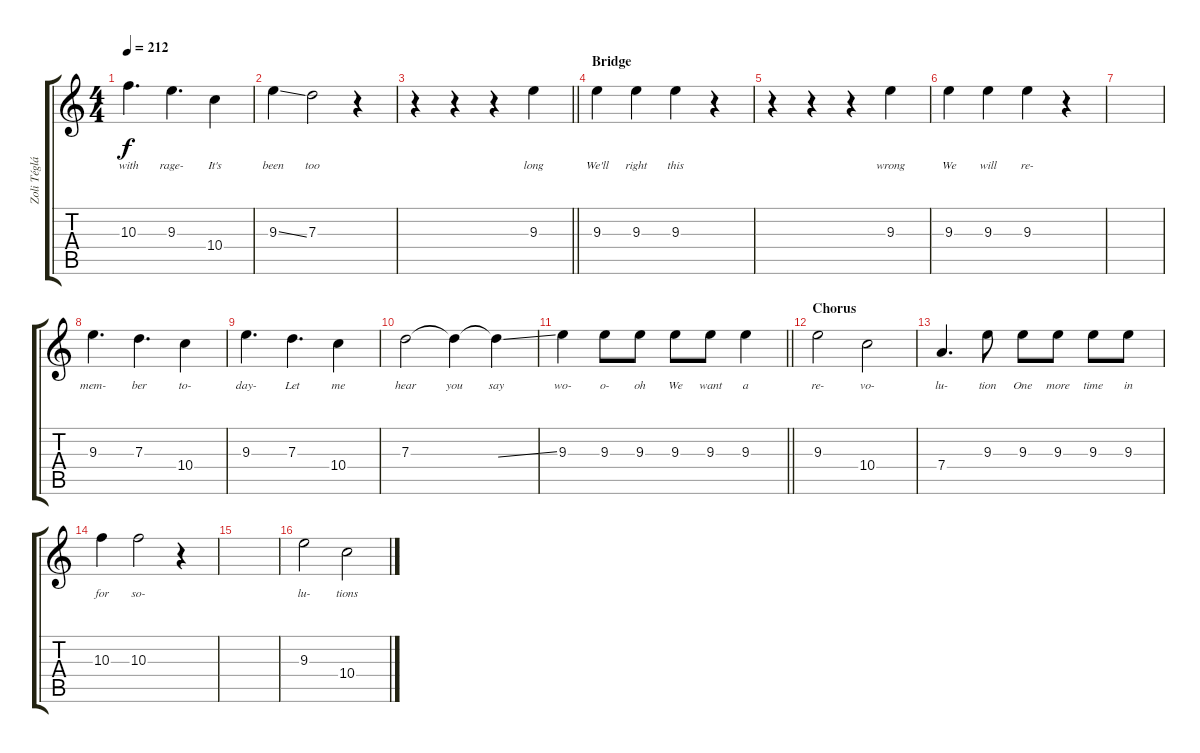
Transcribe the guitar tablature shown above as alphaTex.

\track ("Zoli Téglás - Vocals" "Zoli Téglá") {instrument distortionguitar}
\staff {score tabs}
\tuning (E4 B3 G3 D3 A2 E2) {hide}
\ts (4 4)
\tempo 212
\clef g2
\ks c
10.3.4{d lyrics (0 "with") lyrics (1 "") lyrics (2 "") lyrics (3 "") lyrics (4 "") dy f} 9.3.4{d lyrics (0 "rage-") lyrics (1 "") lyrics (2 "") lyrics (3 "") lyrics (4 "")} 10.4.4{lyrics (0 "It's") lyrics (1 "") lyrics (2 "") lyrics (3 "") lyrics (4 "")} |
9.3{ss}.4{lyrics (0 "been") lyrics (1 "") lyrics (2 "") lyrics (3 "") lyrics (4 "")} 7.3.2{lyrics (0 "too") lyrics (1 "") lyrics (2 "") lyrics (3 "") lyrics (4 "")} r.4 |
\barLineRight lightlight
r.4 r.4 r.4 9.3.4{lyrics (0 "long") lyrics (1 "") lyrics (2 "") lyrics (3 "") lyrics (4 "")} |
\section ("" "Bridge")
9.3.4{lyrics (0 "We'll") lyrics (1 "") lyrics (2 "") lyrics (3 "") lyrics (4 "")} 9.3.4{lyrics (0 "right") lyrics (1 "") lyrics (2 "") lyrics (3 "") lyrics (4 "")} 9.3.4{lyrics (0 "this") lyrics (1 "") lyrics (2 "") lyrics (3 "") lyrics (4 "")} r.4 |
r.4 r.4 r.4 9.3.4{lyrics (0 "wrong") lyrics (1 "") lyrics (2 "") lyrics (3 "") lyrics (4 "")} |
9.3.4{lyrics (0 "We") lyrics (1 "") lyrics (2 "") lyrics (3 "") lyrics (4 "")} 9.3.4{lyrics (0 "will") lyrics (1 "") lyrics (2 "") lyrics (3 "") lyrics (4 "")} 9.3.4{lyrics (0 "re-") lyrics (1 "") lyrics (2 "") lyrics (3 "") lyrics (4 "")} r.4 |
|
9.3.4{d lyrics (0 "mem-") lyrics (1 "") lyrics (2 "") lyrics (3 "") lyrics (4 "")} 7.3.4{d lyrics (0 "ber") lyrics (1 "") lyrics (2 "") lyrics (3 "") lyrics (4 "")} 10.4.4{lyrics (0 "to-") lyrics (1 "") lyrics (2 "") lyrics (3 "") lyrics (4 "")} |
9.3.4{d lyrics (0 "day-") lyrics (1 "") lyrics (2 "") lyrics (3 "") lyrics (4 "")} 7.3.4{d lyrics (0 "Let") lyrics (1 "") lyrics (2 "") lyrics (3 "") lyrics (4 "")} 10.4.4{lyrics (0 "me") lyrics (1 "") lyrics (2 "") lyrics (3 "") lyrics (4 "")} |
7.3.2{lyrics (0 "hear") lyrics (1 "") lyrics (2 "") lyrics (3 "") lyrics (4 "")} 7.3{t}.4{lyrics (0 "you") lyrics (1 "") lyrics (2 "") lyrics (3 "") lyrics (4 "")} 7.3{ss t}.4{lyrics (0 "say") lyrics (1 "") lyrics (2 "") lyrics (3 "") lyrics (4 "")} |
\barLineRight lightlight
9.3.4{lyrics (0 "wo-") lyrics (1 "") lyrics (2 "") lyrics (3 "") lyrics (4 "")} 9.3.8{lyrics (0 "o-") lyrics (1 "") lyrics (2 "") lyrics (3 "") lyrics (4 "")} 9.3.8{lyrics (0 "oh") lyrics (1 "") lyrics (2 "") lyrics (3 "") lyrics (4 "")} 9.3.8{lyrics (0 "We") lyrics (1 "") lyrics (2 "") lyrics (3 "") lyrics (4 "")} 9.3.8{lyrics (0 "want") lyrics (1 "") lyrics (2 "") lyrics (3 "") lyrics (4 "")} 9.3.4{lyrics (0 "a") lyrics (1 "") lyrics (2 "") lyrics (3 "") lyrics (4 "")} |
\section ("" "Chorus")
9.3.2{lyrics (0 "re-") lyrics (1 "") lyrics (2 "") lyrics (3 "") lyrics (4 "")} 10.4.2{lyrics (0 "vo-") lyrics (1 "") lyrics (2 "") lyrics (3 "") lyrics (4 "")} |
7.4.4{d lyrics (0 "lu-") lyrics (1 "") lyrics (2 "") lyrics (3 "") lyrics (4 "")} 9.3.8{lyrics (0 "tion") lyrics (1 "") lyrics (2 "") lyrics (3 "") lyrics (4 "")} 9.3.8{lyrics (0 "One") lyrics (1 "") lyrics (2 "") lyrics (3 "") lyrics (4 "")} 9.3.8{lyrics (0 "more") lyrics (1 "") lyrics (2 "") lyrics (3 "") lyrics (4 "")} 9.3.8{lyrics (0 "time") lyrics (1 "") lyrics (2 "") lyrics (3 "") lyrics (4 "")} 9.3.8{lyrics (0 "in") lyrics (1 "") lyrics (2 "") lyrics (3 "") lyrics (4 "")} |
10.3.4{lyrics (0 "for") lyrics (1 "") lyrics (2 "") lyrics (3 "") lyrics (4 "")} 10.3.2{lyrics (0 "so-") lyrics (1 "") lyrics (2 "") lyrics (3 "") lyrics (4 "")} r.4 |
|
9.3.2{lyrics (0 "lu-") lyrics (1 "") lyrics (2 "") lyrics (3 "") lyrics (4 "")} 10.4.2{lyrics (0 "tions") lyrics (1 "") lyrics (2 "") lyrics (3 "") lyrics (4 "")}
